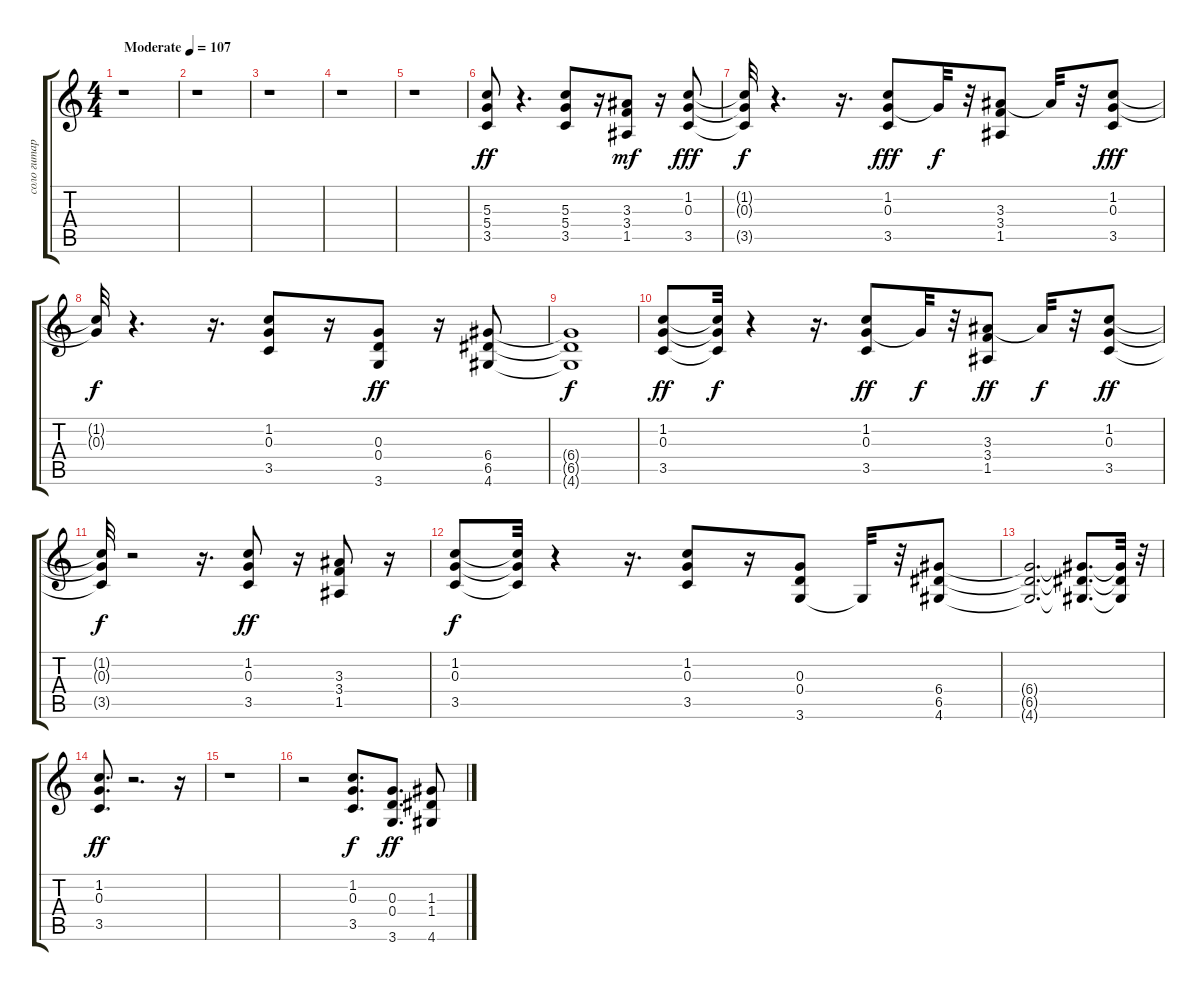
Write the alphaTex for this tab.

\track ("соло гитара dist" "соло гитар") {instrument distortionguitar}
\staff {score tabs}
\tuning (E4 B3 G3 D3 A2 E2) {hide}
\ts (4 4)
\tempo (107 "Moderate")
\clef g2
\ks c
r.1{dy ff instrument distortionguitar} |
r.1 |
r.1 |
r.1 |
r.1 |
(5.3 5.4 3.5).8 r.4{d} (5.3 5.4 3.5).8 r.16 (3.3 3.4 1.5).8{dy mf} r.16 (1.2 0.3 3.5).8{dy fff} |
(1.2{t} 0.3{t} 3.5{t}).32{dy f} r.4{d} r.16{d} (1.2 0.3 3.5).8{dy fff} 0.3{t}.32{dy f} r.32 (3.3 3.4 1.5).8 3.3{t}.32 r.32 (1.2 0.3 3.5).8{dy fff} |
(1.2{t} 0.3{t}).32{dy f} r.4{d} r.16{d} (1.2 0.3 3.5).8 r.16 (0.3 0.4 3.6).8{dy ff} r.16 (6.4 6.5 4.6).8 |
(6.4{t} 6.5{t} 4.6{t}).1{dy f} |
(1.2 0.3 3.5).8{dy ff} (1.2{t} 0.3{t} 3.5{t}).32{dy f} r.4 r.16{d} (1.2 0.3 3.5).8{dy ff} 0.3{t}.32{dy f} r.32 (3.3 3.4 1.5).8{dy ff} 3.3{t}.32{dy f} r.32 (1.2 0.3 3.5).8{dy ff} |
(1.2{t} 0.3{t} 3.5{t}).32{dy f} r.2 r.16{d} (1.2 0.3 3.5).8{dy ff} r.16 (3.3 3.4 1.5).8 r.16 |
(1.2 0.3 3.5).8{dy f} (1.2{t} 0.3{t} 3.5{t}).32 r.4 r.16{d} (1.2 0.3 3.5).8 r.16 (0.3 0.4 3.6).8 3.6{t}.32 r.32 (6.4 6.5 4.6).8 |
(6.4{t} 6.5{t} 4.6{t}).2{d} (6.4{t} 6.5{t} 4.6{t}).8{d} (6.4{t} 6.5{t} 4.6{t}).32 r.32 |
(1.2 0.3 3.5).8{d dy ff} r.2{d} r.16 |
r.1 |
r.2 (1.2 0.3 3.5).8{d dy f} (0.3 0.4 3.6).8{d dy ff} (1.3 1.4 4.6).8
